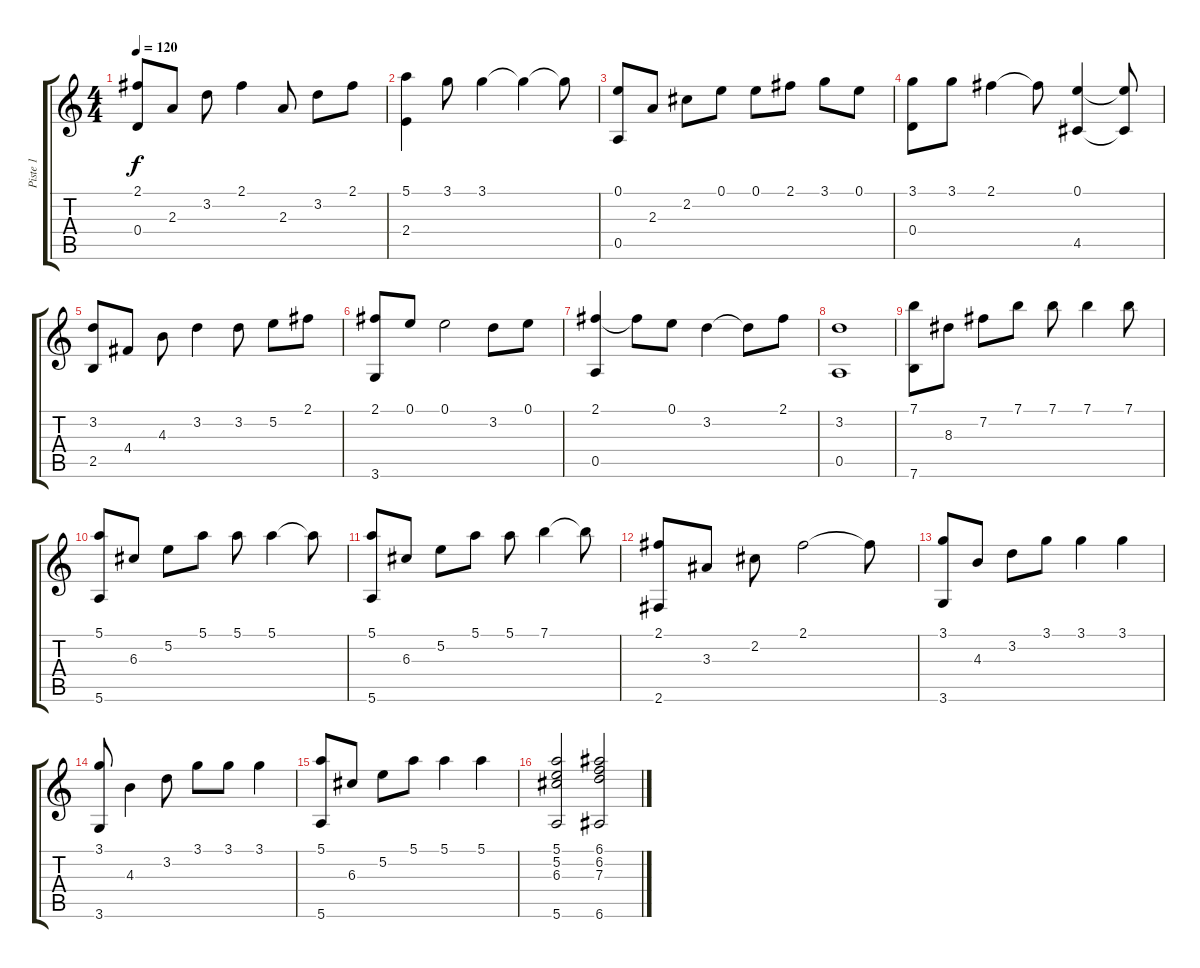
\track ("Piste 1" "Piste 1") {instrument acousticguitarnylon}
\staff {score tabs}
\tuning (E4 B3 G3 D3 A2 E2) {hide}
\ts (4 4)
\tempo 120
\clef g2
\ks c
(2.1 0.4).8{dy f} 2.3.8 3.2.8 2.1.4 2.3.8 3.2.8 2.1.8 |
(5.1 2.4).4 3.1.8 3.1.4 3.1{t}.4 3.1{t}.8 |
(0.1 0.5).8 2.3.8 2.2.8 0.1.8 0.1.8 2.1.8 3.1.8 0.1.8 |
(3.1 0.4).8 3.1.8 2.1.4 2.1{t}.8 (0.1 4.5).4 (0.1{t} 4.5{t}).8 |
(3.2 2.5).8 4.4.8 4.3.8 3.2.4 3.2.8 5.2.8 2.1.8 |
(2.1 3.6).8 0.1.8 0.1.2 3.2.8 0.1.8 |
(2.1 0.5).4 2.1{t}.8 0.1.8 3.2.4 3.2{t}.8 2.1.8 |
(3.2 0.5).1 |
(7.1 7.6).8 8.3.8 7.2.8 7.1.8 7.1.8 7.1.4 7.1.8 |
(5.1 5.6).8 6.3.8 5.2.8 5.1.8 5.1.8 5.1.4 5.1{t}.8 |
(5.1 5.6).8 6.3.8 5.2.8 5.1.8 5.1.8 7.1.4 7.1{t}.8 |
(2.1 2.6).8 3.3.8 2.2.8 2.1.2 2.1{t}.8 |
(3.1 3.6).8 4.3.8 3.2.8 3.1.8 3.1.4 3.1.4 |
(3.1 3.6).8 4.3.4 3.2.8 3.1.8 3.1.8 3.1.4 |
(5.1 5.6).8 6.3.8 5.2.8 5.1.8 5.1.4 5.1.4 |
(5.1 5.2 6.3 5.6).2 (6.1 6.2 7.3 6.6).2
